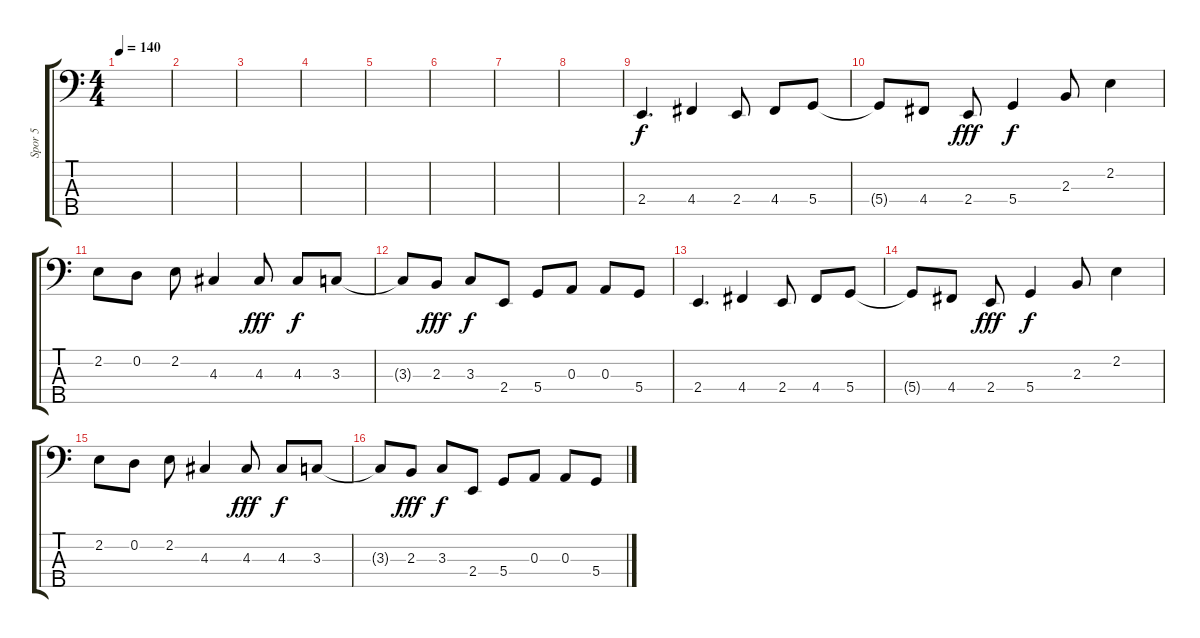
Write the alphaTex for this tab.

\track ("Spor 5" "Spor 5") {instrument electricbassfinger}
\staff {score tabs}
\tuning (G2 D2 A1 D1 B0) {hide}
\ts (4 4)
\tempo 140
\clef f4
\ks c
|
|
|
|
|
|
|
|
2.4.4{d} 4.4.4 2.4.8 4.4.8 5.4.8 |
5.4{t}.8 4.4.8 2.4.8{dy fff} 5.4.4{dy f} 2.3.8 2.2.4 |
2.2.8 0.2.8 2.2.8 4.3.4 4.3.8{dy fff} 4.3.8{dy f} 3.3.8 |
3.3{t}.8 2.3.8{dy fff} 3.3.8{dy f} 2.4.8 5.4.8 0.3.8 0.3.8 5.4.8 |
2.4.4{d} 4.4.4 2.4.8 4.4.8 5.4.8 |
5.4{t}.8 4.4.8 2.4.8{dy fff} 5.4.4{dy f} 2.3.8 2.2.4 |
2.2.8 0.2.8 2.2.8 4.3.4 4.3.8{dy fff} 4.3.8{dy f} 3.3.8 |
3.3{t}.8 2.3.8{dy fff} 3.3.8{dy f} 2.4.8 5.4.8 0.3.8 0.3.8 5.4.8
